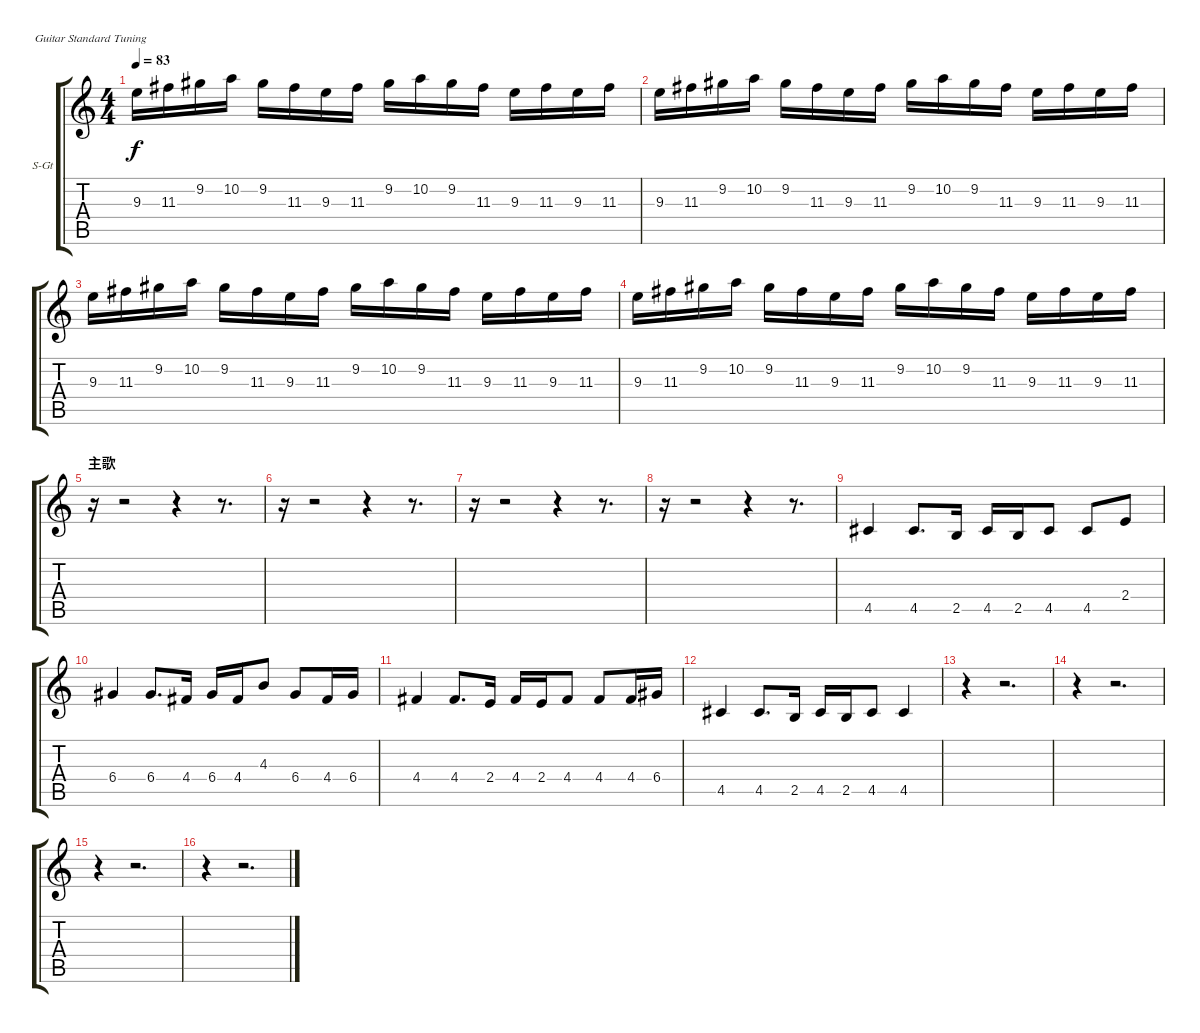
\bracketExtendMode groupsimilarinstruments
\firstSystemTrackNameOrientation horizontal
\otherSystemsTrackNameOrientation horizontal
\track ("Guitar1" "S-Gt") {instrument acousticguitarsteel}
\staff {score tabs}
\tuning (E4 B3 G3 D3 A2 E2)
\ts (4 4)
\tempo 83
\clef g2
\ks c
9.3.16{dy f} 11.3.16 9.2.16 10.2.16 9.2.16 11.3.16 9.3.16 11.3.16 9.2.16 10.2.16 9.2.16 11.3.16 9.3.16 11.3.16 9.3.16 11.3.16 |
9.3.16 11.3.16 9.2.16 10.2.16 9.2.16 11.3.16 9.3.16 11.3.16 9.2.16 10.2.16 9.2.16 11.3.16 9.3.16 11.3.16 9.3.16 11.3.16 |
9.3.16 11.3.16 9.2.16 10.2.16 9.2.16 11.3.16 9.3.16 11.3.16 9.2.16 10.2.16 9.2.16 11.3.16 9.3.16 11.3.16 9.3.16 11.3.16 |
9.3.16 11.3.16 9.2.16 10.2.16 9.2.16 11.3.16 9.3.16 11.3.16 9.2.16 10.2.16 9.2.16 11.3.16 9.3.16 11.3.16 9.3.16 11.3.16 |
\section ("" "主歌")
r.16 r.2 r.4 r.8{d} |
r.16 r.2 r.4 r.8{d} |
r.16 r.2 r.4 r.8{d} |
r.16 r.2 r.4 r.8{d} |
4.5.4 4.5.8{d} 2.5.16 4.5.16 2.5.16 4.5.8 4.5.8 2.4.8 |
6.4.4 6.4.8{d} 4.4.16 6.4.16 4.4.16 4.3.8 6.4.8 4.4.16 6.4.16 |
4.4.4 4.4.8{d} 2.4.16 4.4.16 2.4.16 4.4.8 4.4.8 4.4.16 6.4.16 |
4.5.4 4.5.8{d} 2.5.16 4.5.16 2.5.16 4.5.8 4.5.4 |
r.4 r.2{d} |
r.4 r.2{d} |
r.4 r.2{d} |
r.4 r.2{d}
